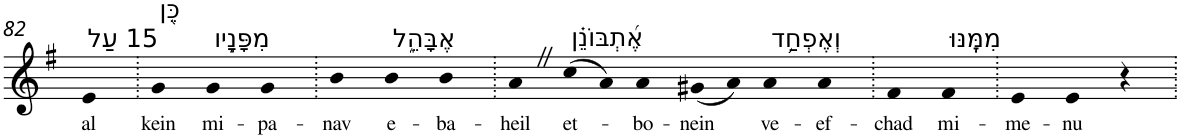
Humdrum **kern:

**kern	**text
*part1	*part1
*staff1	*staff1
*I"Piano	*
*I'Pno	*
!!LO:PB:g=z
*clefG2	*
*k[f#]	*
*G:	*
=82	=82
!LO:TX:a:t=15 עַל	!
!	!LO:LY:b
4e	al
=83.	=83.
!LO:TX:a:t=כֵּ֭ן	!
!	!LO:LY:b
4g	kein
!LO:TX:a:t=מִפָּנָ֣יו	!
!	!LO:LY:b
4g	mi-
!	!LO:LY:b
4g	-pa-
=84.	=84.
!	!LO:LY:b
4b	-nav
!LO:TX:a:t=אֶבָּהֵ֑ל	!
!	!LO:LY:b
4b	e-
!	!LO:LY:b
4b	-ba-
=85.	=85.
!	!LO:LY:b
4aZ	-heil
!LO:TX:a:t=אֶ֝תְבּוֹנֵ֗ן	!
!	!LO:LY:b
(8cc	et-
8a)	.
!	!LO:LY:b
4a	-bo-
!	!LO:LY:b
(8g#X	-nein
8a)	.
!LO:TX:a:t=וְאֶפְחַ֥ד	!
!	!LO:LY:b
4a	ve-
!	!LO:LY:b
4a	-ef-
=86.	=86.
!	!LO:LY:b
4f#	-chad
!LO:TX:a:t=מִמֶּֽנּוּ	!
!	!LO:LY:b
4f#	mi-
=87.	=87.
!	!LO:LY:b
4e	-me-
!	!LO:LY:b
4e	-nu
4r	.
=.	=.
*-	*-
